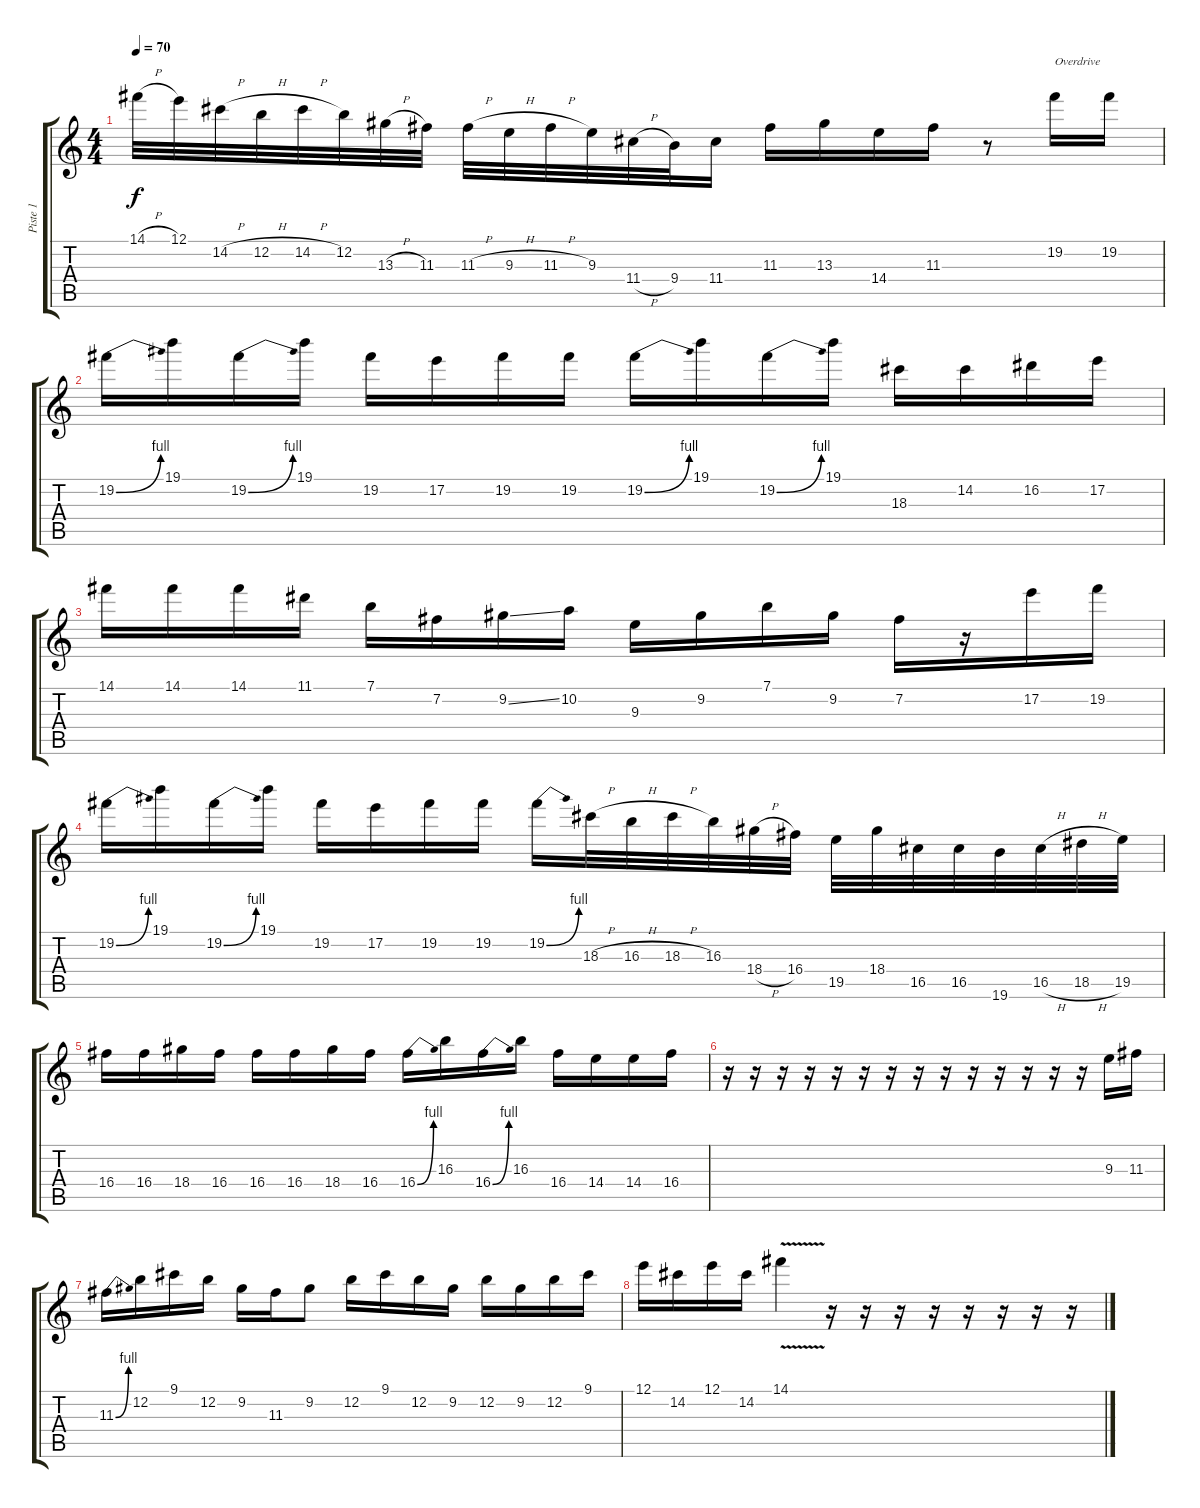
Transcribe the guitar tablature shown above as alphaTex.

\track ("Piste 1" "Piste 1") {instrument overdrivenguitar}
\staff {score tabs}
\tuning (E4 B3 G3 D3 A2 E2) {hide}
\ts (4 4)
\tempo 70
\clef g2
\ks c
14.1{h}.32{dy f} 12.1.32 14.2{h}.32 12.2{h}.32 14.2{h}.32 12.2.32 13.3{h}.32 11.3.32 11.3{h}.32 9.3{h}.32 11.3{h}.32 9.3.32 11.4{h}.32 9.4.32 11.4.16 11.3.16 13.3.16 14.4.16 11.3.16 r.8 19.2.16{txt "Overdrive" instrument overdrivenguitar} 19.2.16 |
19.2{be (bend 0 0 60 4)}.16 19.1.16 19.2{be (bend 0 0 60 4)}.16 19.1.16 19.2.16 17.2.16 19.2.16 19.2.16 19.2{be (bend 0 0 60 4)}.16 19.1.16 19.2{be (bend 0 0 60 4)}.16 19.1.16 18.3.16 14.2.16 16.2.16 17.2.16 |
14.1.16 14.1.16 14.1.16 11.1.16 7.1.16 7.2.16 9.2{ss}.16 10.2.16 9.3.16 9.2.16 7.1.16 9.2.16 7.2.16 r.16 17.2.16 19.2.16 |
19.2{be (bend 0 0 60 4)}.16 19.1.16 19.2{be (bend 0 0 60 4)}.16 19.1.16 19.2.16 17.2.16 19.2.16 19.2.16 19.2{be (bend 0 0 60 4)}.16 18.3{h}.32 16.3{h}.32 18.3{h}.32 16.3.32 18.4{h}.32 16.4.32 19.5.32 18.4.32 16.5.32 16.5.32 19.6.32 16.5{h}.32 18.5{h}.32 19.5.32 |
16.4.16 16.4.16 18.4.16 16.4.16 16.4.16 16.4.16 18.4.16 16.4.16 16.4{be (bend 0 0 60 4)}.16 16.3.16 16.4{be (bend 0 0 60 4)}.16 16.3.16 16.4.16 14.4.16 14.4.16 16.4.16 |
r.16 r.16 r.16 r.16 r.16 r.16 r.16 r.16 r.16 r.16 r.16 r.16 r.16 r.16 9.3.16 11.3.16 |
11.3{be (bend 0 0 60 4)}.16 12.2.16 9.1.16 12.2.16 9.2.16 11.3.16 9.2.8 12.2.16 9.1.16 12.2.16 9.2.16 12.2.16 9.2.16 12.2.16 9.1.16 |
12.1.16 14.2.16 12.1.16 14.2.16 14.1{v}.4 r.16 r.16 r.16 r.16 r.16 r.16 r.16 r.16
